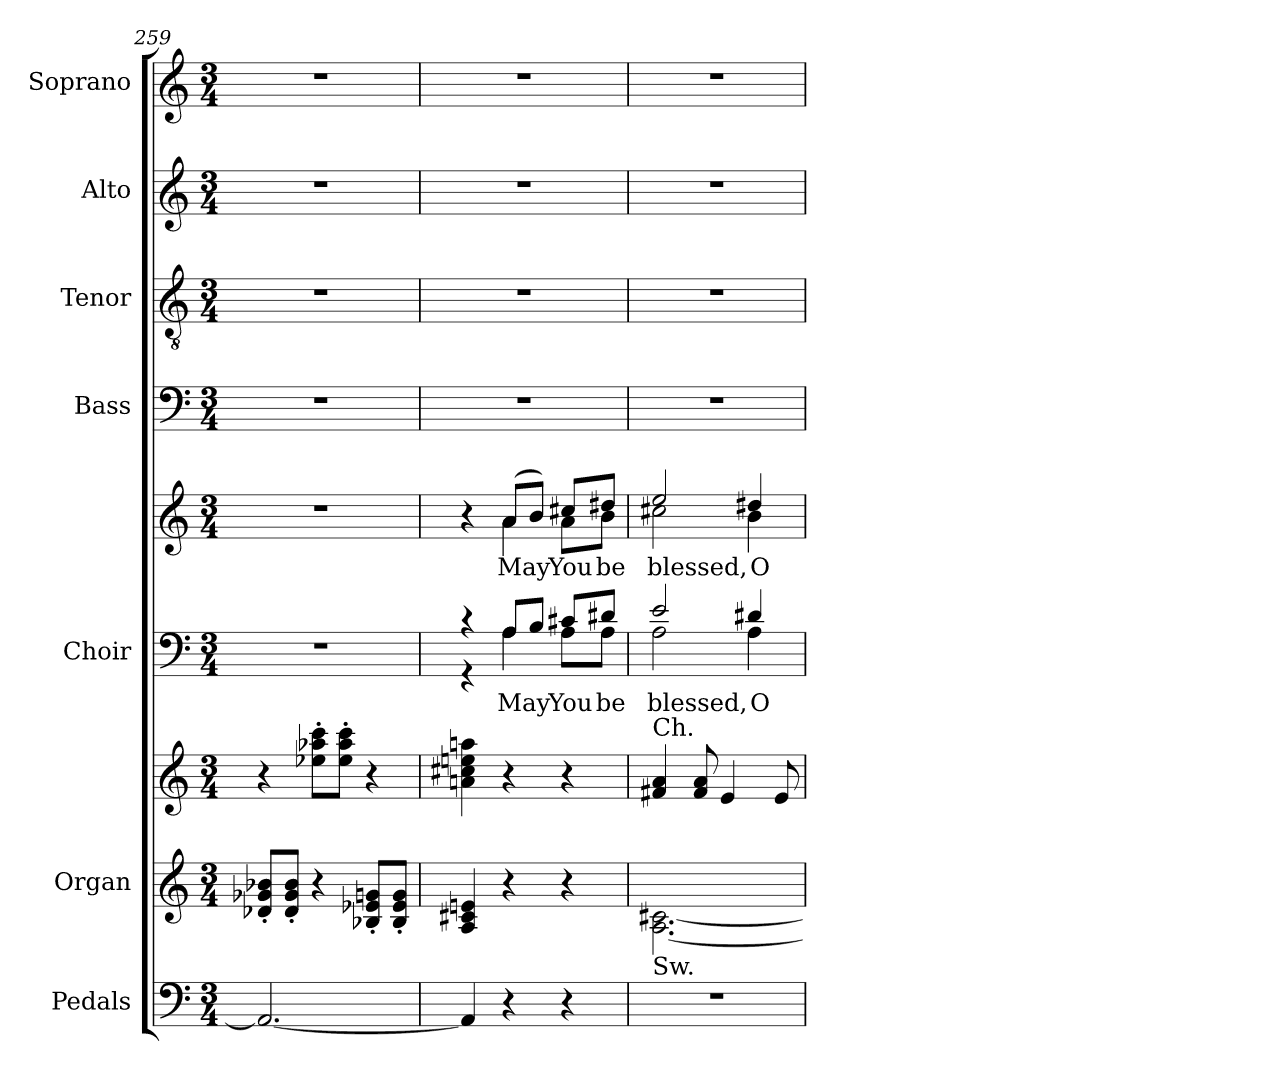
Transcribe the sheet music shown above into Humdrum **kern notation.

**kern	**kern	**kern	**dynam	**kern	**text	**kern	**text	**kern	**kern	**kern	**kern
*part7	*part6	*part6	*part6	*part5	*part5	*part5	*part5	*part4	*part3	*part2	*part1
*staff9	*staff8	*staff7	*staff7/8	*staff6	*staff6	*staff5	*staff5	*staff4	*staff3	*staff2	*staff1
*I"Pedals	*I"Organ	*	*	*I"Choir	*	*	*	*I"Bass	*I"Tenor	*I"Alto	*I"Soprano
*I'Ped.	*I'Org.	*	*	*I'Choir	*	*	*	*I'B.	*I'T.	*I'A.	*I'S.
*clefF4	*clefG2	*clefG2	*	*clefF4	*	*clefG2	*	*clefF4	*clefGv2	*clefG2	*clefG2
*	*	*	*	*	*	*	*	*	*ITrd7c12	*	*
*k[]	*k[]	*k[]	*	*k[]	*	*k[]	*	*k[]	*k[]	*k[]	*k[]
*C:	*C:	*C:	*	*C:	*	*C:	*	*C:	*C:	*C:	*C:
*M3/4	*M3/4	*M3/4	*	*M3/4	*	*M3/4	*	*M3/4	*M3/4	*M3/4	*M3/4
=259	=259	=259	=259	=259	=259	=259	=259	=259	=259	=259	=259
!	!	!	!	!LO:N:vis=1	!	!LO:N:vis=1	!	!LO:N:vis=1	!LO:N:vis=1	!LO:N:vis=1	!LO:N:vis=1
2.AAi/_<	8d-Xi/' 8g-Xi' 8b-Xi'L	4r	.	2.r	.	2.r	.	2.r	2.r	2.r	2.r
.	8d-i/' 8g-i' 8b-i'J	.	.	.	.	.	.	.	.	.	.
.	4r	8ee-Xi\' 8aa-Xi' 8ccci'L	.	.	.	.	.	.	.	.	.
.	.	8ee-i\' 8aa-i' 8ccci'J	.	.	.	.	.	.	.	.	.
.	8B-Xi/' 8e-Xi' 8gni'L	4r	.	.	.	.	.	.	.	.	.
.	8B-i/' 8e-i' 8gi'J	.	.	.	.	.	.	.	.	.	.
=260	=260	=260	=260	=260	=260	=260	=260	=260	=260	=260	=260
*	*	*	*	*^	*	*^	*	*	*	*	*
!	!	!	!	!	!	!	!	!	!	!LO:N:vis=1	!LO:N:vis=1	!LO:N:vis=1	!LO:N:vis=1
4AAi/]	4Ai/ 4c#Xi 4eni	4ani\ 4cc#Xi 4eeni 4aani	.	4r	4r	.	4r	4ryy	.	2.r	2.r	2.r	2.r
!	!	!	!	!	!	!LO:LY:b:color=#000000	!	!	!	!	!	!	!
!	!	!	!	!	!	!	!	!	!LO:LY:b:color=#000000	!	!	!	!
4r	4r	4r	.	8Ai/L	4Ai\	May	(8ai/L	4ai\	May	.	.	.	.
.	.	.	.	8Bi/J	.	.	8bi/J)	.	.	.	.	.	.
!	!	!	!	!	!	!LO:LY:b:color=#000000	!	!	!	!	!	!	!
!	!	!	!	!	!	!	!	!	!LO:LY:b:color=#000000	!	!	!	!
4r	4r	4r	.	8c#Xi/L	8Ai\L	You	8cc#Xi/L	8ai\L	You	.	.	.	.
!	!	!	!	!	!	!LO:LY:b:color=#000000	!	!	!	!	!	!	!
!	!	!	!	!	!	!	!	!	!LO:LY:b:color=#000000	!	!	!	!
.	.	.	.	8d#Xi/J	8Ai\J	be	8dd#Xi/J	8bi\J	be	.	.	.	.
=261	=261	=261	=261	=261	=261	=261	=261	=261	=261	=261	=261	=261	=261
!LO:N:vis=1	!	!	!	!	!	!	!	!	!	!	!	!	!
*	*^	*	*	*	*	*	*	*	*	*	*	*	*
!	!	!	!	!	!	!	!LO:LY:b:color=#000000	!	!	!	!	!	!	!
!	!	!	!LO:TX:a:t=Ch.	!	!	!	!	!	!	!	!	!	!	!
!	!LO:TX:b:t=Sw.	!	!	!	!	!	!	!	!	!	!	!	!	!
!	!	!	!	!	!	!	!	!	!	!LO:LY:b:color=#000000	!LO:N:vis=1	!LO:N:vis=1	!LO:N:vis=1	!LO:N:vis=1
2.r	2.ryy	[<2.Ai\ [<2.c#Xi	4f#Xi/ 4ai	mf mf	2ei/	2Ai\	blessed,	2eei/	2cc#Xi\	blessed,	2.r	2.r	2.r	2.r
.	.	.	8f#i/ 8ai	.	.	.	.	.	.	.	.	.	.	.
.	.	.	4ei/	.	.	.	.	.	.	.	.	.	.	.
!	!	!	!	!	!	!	!LO:LY:b:color=#000000	!	!	!	!	!	!	!
!	!	!	!	!	!	!	!	!	!	!LO:LY:b:color=#000000	!	!	!	!
.	.	.	.	.	4d#Xi/	4Ai\	O	4dd#Xi/	4bi\	O	.	.	.	.
.	.	.	8ei/	.	.	.	.	.	.	.	.	.	.	.
*	*	*	*	*	*v	*v	*	*	*	*	*	*	*	*
*	*v	*v	*	*	*	*	*v	*v	*	*	*	*	*
=	=	=	=	=	=	=	=	=	=	=	=
*-	*-	*-	*-	*-	*-	*-	*-	*-	*-	*-	*-
